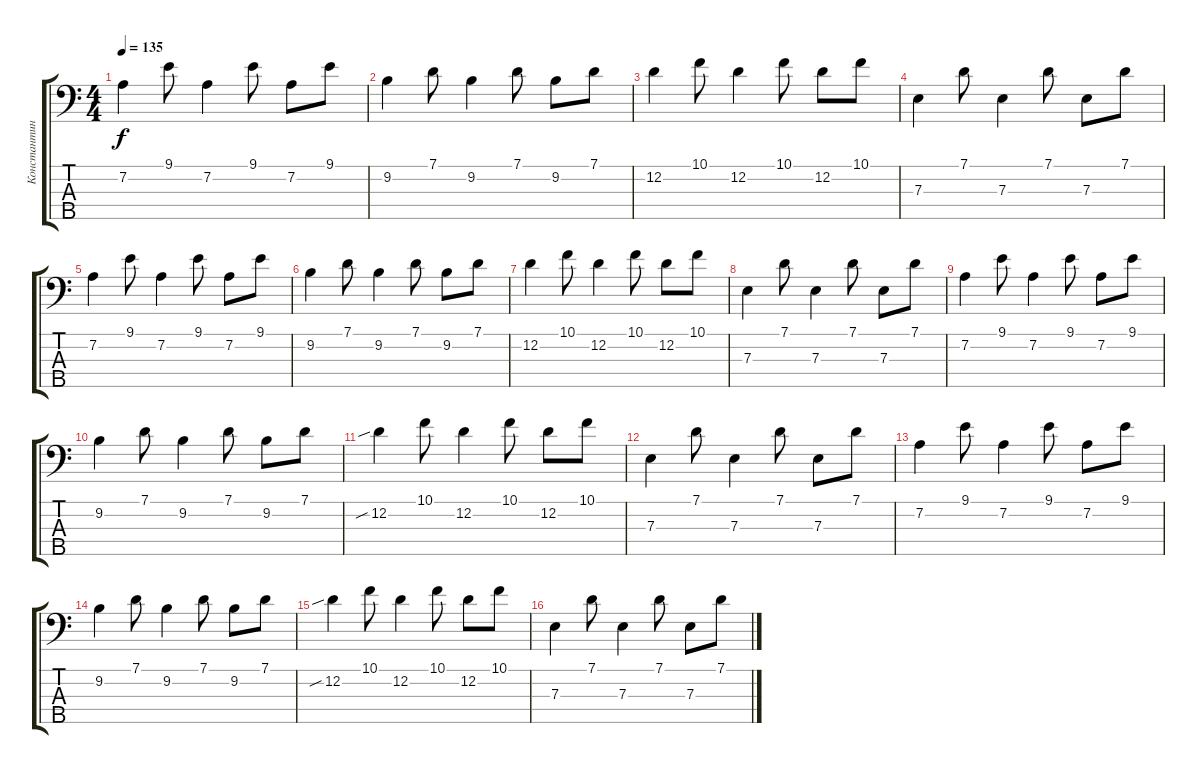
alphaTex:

\track ("Константин Бекрев" "Константин") {instrument electricbasspick}
\staff {score tabs}
\tuning (G2 D2 A1 E1 B0) {hide}
\ts (4 4)
\tempo 135
\clef f4
\ks c
7.2.4{dy f} 9.1.8 7.2.4 9.1.8 7.2.8 9.1.8 |
9.2.4 7.1.8 9.2.4 7.1.8 9.2.8 7.1.8 |
12.2.4 10.1.8 12.2.4 10.1.8 12.2.8 10.1.8 |
7.3.4 7.1.8 7.3.4 7.1.8 7.3.8 7.1.8 |
7.2.4 9.1.8 7.2.4 9.1.8 7.2.8 9.1.8 |
9.2.4 7.1.8 9.2.4 7.1.8 9.2.8 7.1.8 |
12.2.4 10.1.8 12.2.4 10.1.8 12.2.8 10.1.8 |
7.3.4 7.1.8 7.3.4 7.1.8 7.3.8 7.1.8 |
7.2.4 9.1.8 7.2.4 9.1.8 7.2.8 9.1.8 |
9.2.4 7.1.8 9.2.4 7.1.8 9.2.8 7.1.8 |
12.2{sib}.4 10.1.8 12.2.4 10.1.8 12.2.8 10.1.8 |
7.3.4 7.1.8 7.3.4 7.1.8 7.3.8 7.1.8 |
7.2.4 9.1.8 7.2.4 9.1.8 7.2.8 9.1.8 |
9.2.4 7.1.8 9.2.4 7.1.8 9.2.8 7.1.8 |
12.2{sib}.4 10.1.8 12.2.4 10.1.8 12.2.8 10.1.8 |
7.3.4 7.1.8 7.3.4 7.1.8 7.3.8 7.1.8
